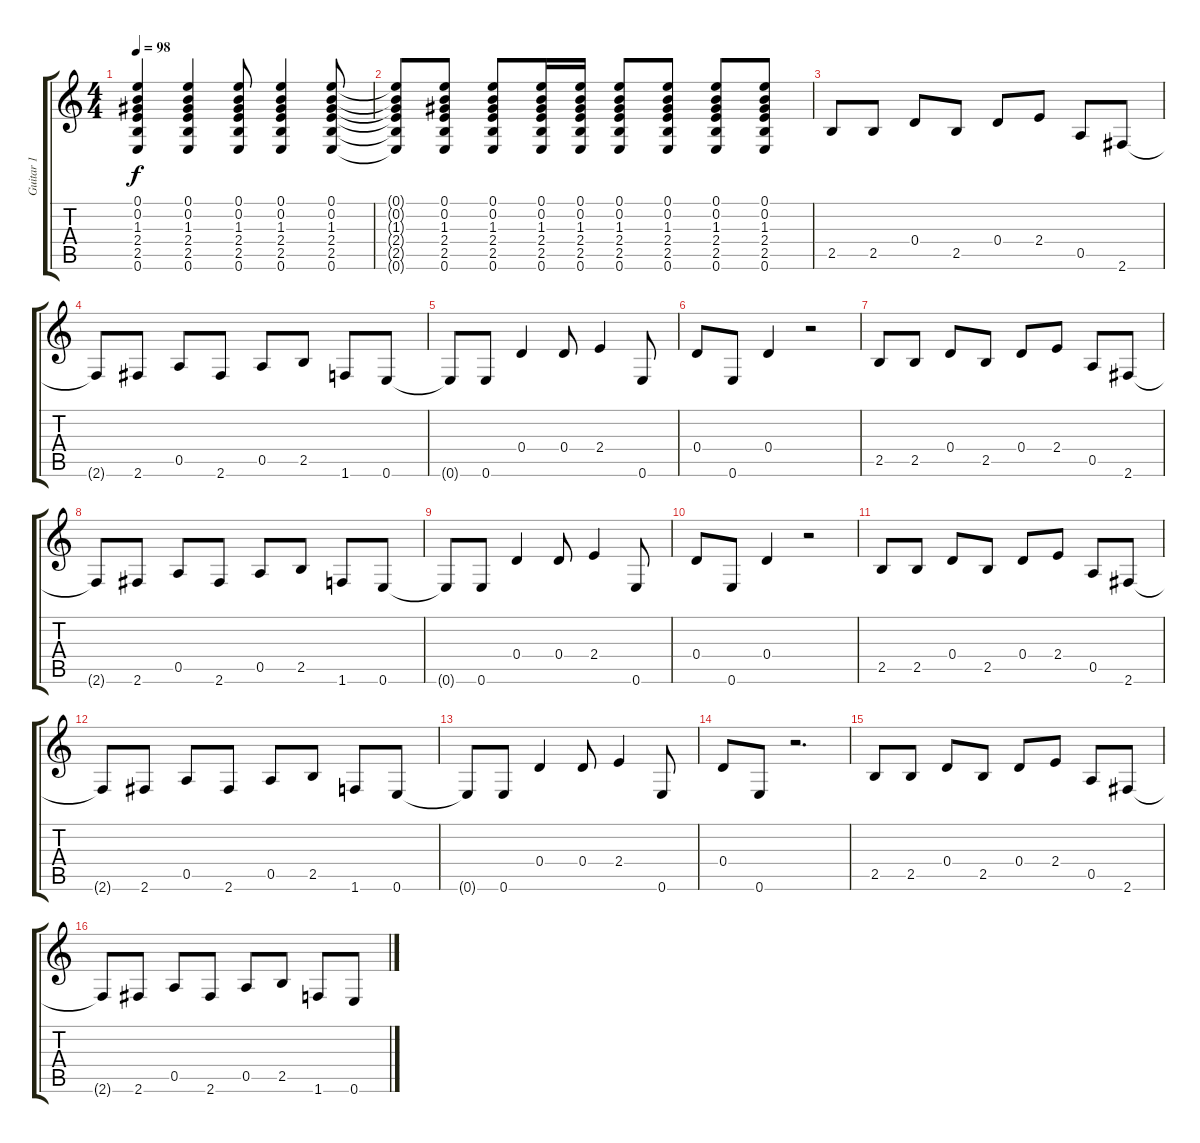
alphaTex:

\track ("Guitar 1" "Guitar 1") {instrument acousticguitarsteel}
\staff {score tabs}
\tuning (E4 B3 G3 D3 A2 E2) {hide}
\ts (4 4)
\tempo 98
\clef g2
\ks c
(0.1 0.2 1.3 2.4 2.5 0.6).4{dy f} (0.1 0.2 1.3 2.4 2.5 0.6).4 (0.1 0.2 1.3 2.4 2.5 0.6).8 (0.1 0.2 1.3 2.4 2.5 0.6).4 (0.1 0.2 1.3 2.4 2.5 0.6).8 |
(0.1{t} 0.2{t} 1.3{t} 2.4{t} 2.5{t} 0.6{t}).8 (0.1 0.2 1.3 2.4 2.5 0.6).8 (0.1 0.2 1.3 2.4 2.5 0.6).8 (0.1 0.2 1.3 2.4 2.5 0.6).16 (0.1 0.2 1.3 2.4 2.5 0.6).16 (0.1 0.2 1.3 2.4 2.5 0.6).8 (0.1 0.2 1.3 2.4 2.5 0.6).8 (0.1 0.2 1.3 2.4 2.5 0.6).8 (0.1 0.2 1.3 2.4 2.5 0.6).8 |
2.5.8 2.5.8 0.4.8 2.5.8 0.4.8 2.4.8 0.5.8 2.6.8 |
2.6{t}.8 2.6.8 0.5.8 2.6.8 0.5.8 2.5.8 1.6.8 0.6.8 |
0.6{t}.8 0.6.8 0.4.4 0.4.8 2.4.4 0.6.8 |
0.4.8 0.6.8 0.4.4 r.2 |
2.5.8 2.5.8 0.4.8 2.5.8 0.4.8 2.4.8 0.5.8 2.6.8 |
2.6{t}.8 2.6.8 0.5.8 2.6.8 0.5.8 2.5.8 1.6.8 0.6.8 |
0.6{t}.8 0.6.8 0.4.4 0.4.8 2.4.4 0.6.8 |
0.4.8 0.6.8 0.4.4 r.2 |
2.5.8 2.5.8 0.4.8 2.5.8 0.4.8 2.4.8 0.5.8 2.6.8 |
2.6{t}.8 2.6.8 0.5.8 2.6.8 0.5.8 2.5.8 1.6.8 0.6.8 |
0.6{t}.8 0.6.8 0.4.4 0.4.8 2.4.4 0.6.8 |
0.4.8 0.6.8 r.2{d} |
2.5.8 2.5.8 0.4.8 2.5.8 0.4.8 2.4.8 0.5.8 2.6.8 |
2.6{t}.8 2.6.8 0.5.8 2.6.8 0.5.8 2.5.8 1.6.8 0.6.8
